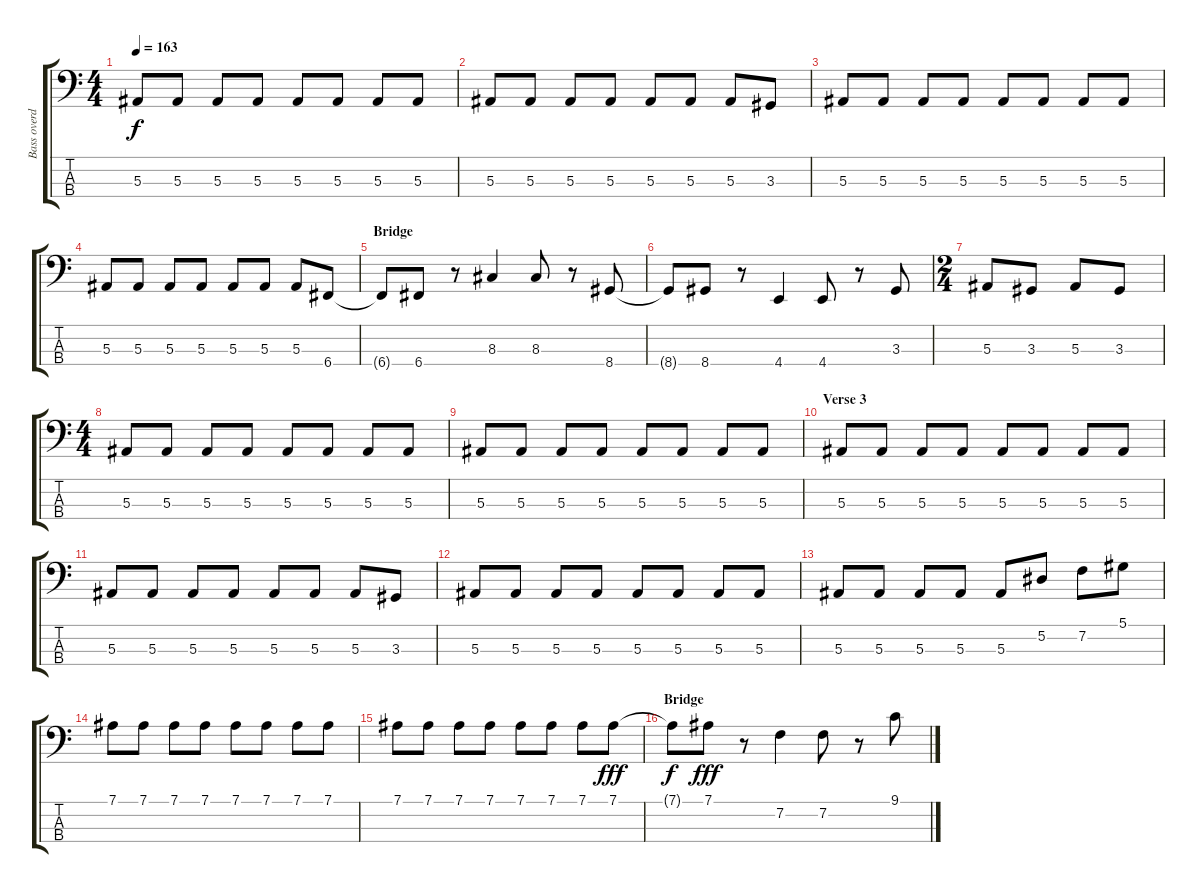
\track ("Bass overdub" "Bass overd") {instrument overdrivenguitar}
\staff {score tabs}
\tuning (Eb2 Bb1 F1 C1) {hide}
\ts (4 4)
\tempo 163
\clef f4
\ks c
5.3.8{dy f} 5.3.8 5.3.8 5.3.8 5.3.8 5.3.8 5.3.8 5.3.8 |
5.3.8 5.3.8 5.3.8 5.3.8 5.3.8 5.3.8 5.3.8 3.3.8 |
5.3.8 5.3.8 5.3.8 5.3.8 5.3.8 5.3.8 5.3.8 5.3.8 |
5.3.8 5.3.8 5.3.8 5.3.8 5.3.8 5.3.8 5.3.8 6.4.8 |
\section ("" "Bridge")
6.4{t}.8 6.4.8 r.8 8.3.4 8.3.8 r.8 8.4.8 |
8.4{t}.8 8.4.8 r.8 4.4.4 4.4.8 r.8 3.3.8 |
\ts (2 4)
5.3.8 3.3.8 5.3.8 3.3.8 |
\ts (4 4)
5.3.8 5.3.8 5.3.8 5.3.8 5.3.8 5.3.8 5.3.8 5.3.8 |
5.3.8 5.3.8 5.3.8 5.3.8 5.3.8 5.3.8 5.3.8 5.3.8 |
\section ("" "Verse 3")
5.3.8 5.3.8 5.3.8 5.3.8 5.3.8 5.3.8 5.3.8 5.3.8 |
5.3.8 5.3.8 5.3.8 5.3.8 5.3.8 5.3.8 5.3.8 3.3.8 |
5.3.8 5.3.8 5.3.8 5.3.8 5.3.8 5.3.8 5.3.8 5.3.8 |
5.3.8 5.3.8 5.3.8 5.3.8 5.3.8 5.2.8 7.2.8 5.1.8 |
7.1.8 7.1.8 7.1.8 7.1.8 7.1.8 7.1.8 7.1.8 7.1.8 |
7.1.8 7.1.8 7.1.8 7.1.8 7.1.8 7.1.8 7.1.8 7.1.8{dy fff} |
\section ("" "Bridge")
7.1{t}.8{dy f} 7.1.8{dy fff} r.8 7.2.4 7.2.8 r.8 9.1.8
